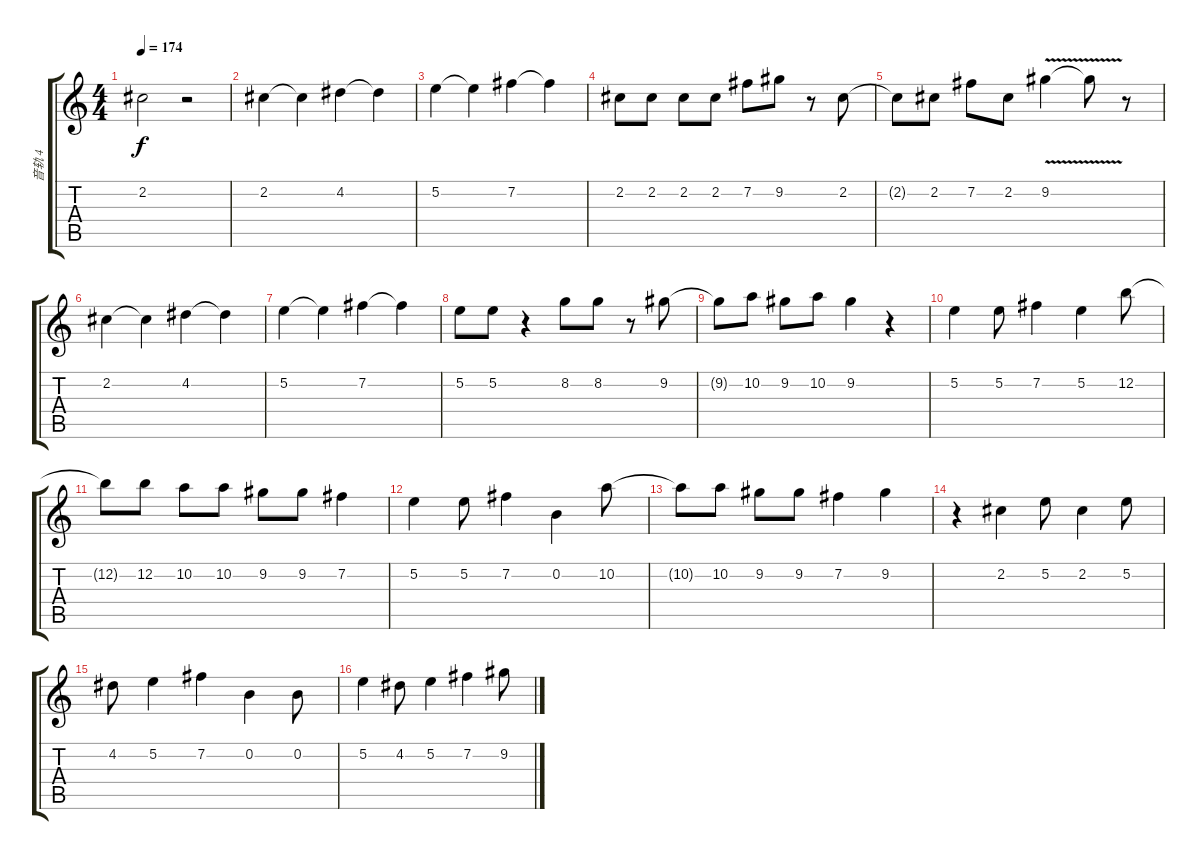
\track ("音轨 4" "音轨 4") {instrument overdrivenguitar}
\staff {score tabs}
\tuning (E4 B3 G3 D3 A2 E2) {hide}
\ts (4 4)
\tempo 174
\clef g2
\ks c
2.2{t}.2{dy f} r.2 |
2.2.4 2.2{t}.4 4.2.4 4.2{t}.4 |
5.2.4 5.2{t}.4 7.2.4 7.2{t}.4 |
2.2.8 2.2.8 2.2.8 2.2.8 7.2.8 9.2.8 r.8 2.2.8 |
2.2{t}.8 2.2.8 7.2.8 2.2.8 9.2{v}.4 9.2{t}.8 r.8 |
2.2.4 2.2{t}.4 4.2.4 4.2{t}.4 |
5.2.4 5.2{t}.4 7.2.4 7.2{t}.4 |
5.2.8 5.2.8 r.4 8.2.8 8.2.8 r.8 9.2.8 |
9.2{t}.8 10.2.8 9.2.8 10.2.8 9.2.4 r.4 |
5.2.4 5.2.8 7.2.4 5.2.4 12.2.8 |
12.2{t}.8 12.2.8 10.2.8 10.2.8 9.2.8 9.2.8 7.2.4 |
5.2.4 5.2.8 7.2.4 0.2.4 10.2.8 |
10.2{t}.8 10.2.8 9.2.8 9.2.8 7.2.4 9.2.4 |
r.4 2.2.4 5.2.8 2.2.4 5.2.8 |
4.2.8 5.2.4 7.2.4 0.2.4 0.2.8 |
5.2.4 4.2.8 5.2.4 7.2.4 9.2.8
